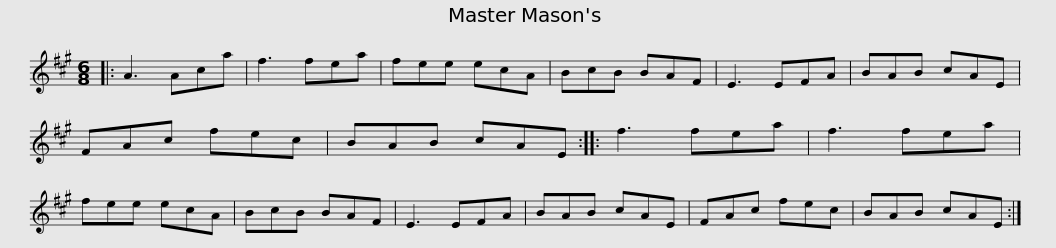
X:1
L:1/8
M:6/8
I:linebreak $
K:A
V:1 treble
V:1
|: A3 Aca | f3 fea | fee ecA | BcB BAF | E3 EFA | %5
 BAB cAE | FAc fec |$ BAB cAE :: f3 fea | f3 fea | %10
 fee ecA | BcB BAF | E3 EFA | BAB cAE | FAc fec |$ %15
 BAB cAE :| %16
